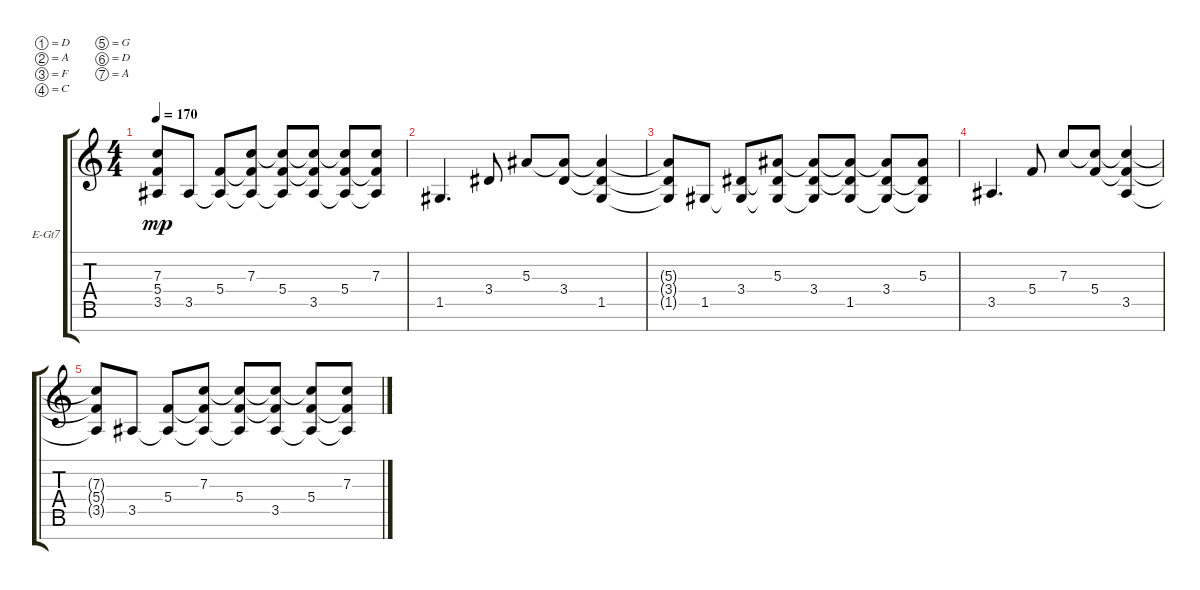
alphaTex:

\defaultSystemsLayout 4
\bracketExtendMode groupsimilarinstruments
\firstSystemTrackNameOrientation horizontal
\otherSystemsTrackNameOrientation horizontal
\track ("Electric Guitar" "E-Gt7") {instrument distortionguitar}
\staff {score tabs}
\tuning (D4 A3 F3 C3 G2 D2 A1)
\ts (4 4)
\tempo 170
\clef g2
\ks c
(7.3{t} 5.4{t} 3.5{t}).8{dy mp} 3.5.8 (5.4 3.5{t}).8 (7.3 5.4{t} 3.5{t}).8 (7.3{t} 5.4 3.5{t}).8 (7.3{t} 5.4{t} 3.5).8 (7.3{t} 5.4 3.5{t}).8 (7.3 5.4{t} 3.5{t}).8 |
1.5.4{d} 3.4.8 5.3.8 (3.4 5.3{t}).8 (1.5 3.4{t} 5.3{t}).4 |
(1.5{t} 3.4{t} 5.3{t}).8 1.5.8 (3.4 1.5{t}).8 (5.3 3.4{t} 1.5{t}).8 (3.4 5.3{t} 1.5{t}).8 (1.5 5.3{t} 3.4{t}).8 (3.4 5.3{t} 1.5{t}).8 (5.3 3.4{t} 1.5{t}).8 |
3.5.4{d} 5.4.8 7.3.8 (7.3{t} 5.4).8 (7.3{t} 5.4{t} 3.5).4 |
(7.3{t} 5.4{t} 3.5{t}).8 3.5.8 (5.4 3.5{t}).8 (7.3 5.4{t} 3.5{t}).8 (7.3{t} 5.4 3.5{t}).8 (7.3{t} 5.4{t} 3.5).8 (7.3{t} 5.4 3.5{t}).8 (7.3 5.4{t} 3.5{t}).8
